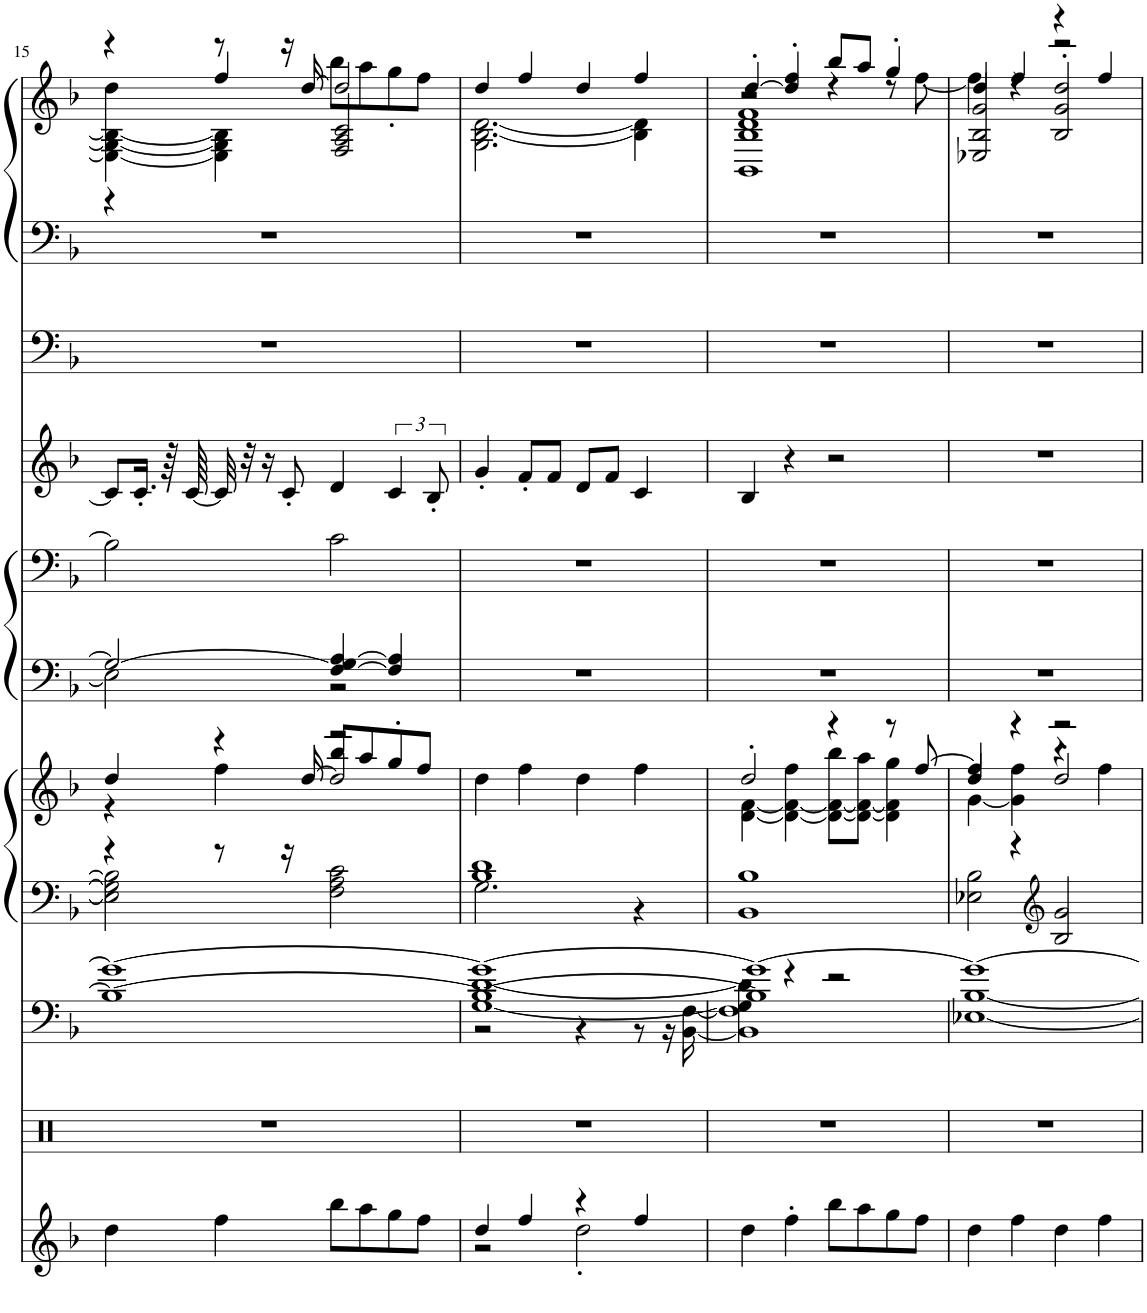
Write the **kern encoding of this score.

**kern	**kern	**kern	**kern	**kern	**kern	**kern	**kern	**kern	**kern	**kern
*part8	*part7	*part6	*part5	*part5	*part4	*part4	*part3	*part2	*part1	*part1
*staff11	*staff10	*staff9	*staff8	*staff7	*staff6	*staff5	*staff4	*staff3	*staff2	*staff1
*I"Celesta	*I"Percussion	*I"Warm Pad	*I"E.Piano	*	*I"Warm Pad	*	*I"Tenor Sax	*I"Strings 1	*I"E.Grand	*
*I'Clst	*	*	*I'E.Pno	*	*	*	*I'T Sax	*I'Str	*	*
!!LO:PB:g=z
*clefG2	*clefX	*clefF4	*clefG2	*clefG2	*clefF4	*clefF4	*clefG2	*clefF4	*clefF4	*clefG2
*	*	*	*	*	*	*	*Trd8c14	*	*	*
*k[b-]	*k[]	*k[b-]	*k[b-]	*k[b-]	*k[b-]	*k[b-]	*k[b-]	*k[b-]	*k[b-]	*k[b-]
*M4/4	*M4/4	*M4/4	*M4/4	*M4/4	*M4/4	*M4/4	*M4/4	*M4/4	*M4/4	*M4/4
=15	=15	=15	=15	=15	=15	=15	=15	=15	=15	=15
*	*	*^	*	*^	*^	*	*	*	*	*^
*	*	*	*	*	*	*^	*	*	*	*	*	*	*	*^
4dd\	1r	1g_	1B-_	2E-\] 2G\] 2B-\]	4dd/	4r	4r	2G/_	2E-\]	2B-\]	8c/L]	1r	1r	4r	4E-\_ 4G\_ 4B-\_ 4dd\	4r
.	.	.	.	.	.	.	.	.	.	.	16.c'/Jk	.	.	.	.	.
.	.	.	.	.	.	.	.	.	.	.	64r	.	.	.	.	.
.	.	.	.	.	.	.	.	.	.	.	[64c/	.	.	.	.	.
4ff\	.	.	.	.	4r	4ff\	8r	.	.	.	32c/]	.	.	8r	4E-\] 4G\] 4B-\]	4ff/
.	.	.	.	.	.	.	.	.	.	.	32r	.	.	.	.	.
.	.	.	.	.	.	.	.	.	.	.	16r	.	.	.	.	.
.	.	.	.	.	.	.	16r	.	.	.	8c'/	.	.	16r	.	.
.	.	.	.	.	.	.	[16dd/	.	.	.	.	.	.	[16dd/	.	.
8bb-\L	.	.	.	2F\ 2A\ 2c\	8bb-/L	2r	2dd/]	[4F/ 4G/] [4A/	2r	2c\	4d/	.	.	2dd/]	8bb-\L	2F/ 2A/ 2c/
8aa\	.	.	.	.	8aa/	.	.	.	.	.	.	.	.	.	8aa\	.
8gg\	.	.	.	.	8gg'/	.	.	4F/] 4A/]	.	.	6c/	.	.	.	8gg'\	.
8ff\J	.	.	.	.	8ff/J	.	.	.	.	.	.	.	.	.	8ff\J	.
.	.	.	.	.	.	.	.	.	.	.	12B-'/	.	.	.	.	.
*	*	*	*	*	*v	*v	*v	*	*	*	*	*	*	*	*v	*v
*	*	*	*	*	*	*v	*v	*	*	*	*	*	*
=16	=16	=16	=16	=16	=16	=16	=16	=16	=16	=16	=16	=16
*^	*	*^	*^	*^	*	*	*	*	*	*	*	*
4dd/	2r	1r	1g_	[1G [1d	1B-_	2r	1B- 1d	2.G\	4dd\	1r	1r	4g'/	1r	1r	4dd/	2.G\ [2.B-\ [2.d\
4ff/	.	.	.	.	.	.	.	.	4ff\	.	.	8f'/L	.	.	4ff/	.
.	.	.	.	.	.	.	.	.	.	.	.	8f/J	.	.	.	.
4r	2dd'\	.	.	.	.	4r	.	.	4dd\	.	.	8d/L	.	.	4dd/	.
.	.	.	.	.	.	.	.	.	.	.	.	8f/J	.	.	.	.
4ff/	.	.	.	.	.	8r	.	4r	4ff\	.	.	4c/	.	.	4ff/	4B-\] 4d\]
.	.	.	.	.	.	16r	.	.	.	.	.	.	.	.	.	.
.	.	.	.	.	.	[16BB-\ [16F\	.	.	.	.	.	.	.	.	.	.
*v	*v	*	*	*	*	*	*v	*v	*	*	*	*	*	*	*	*
=17	=17	=17	=17	=17	=17	=17	=17	=17	=17	=17	=17	=17	=17	=17
*	*	*	*	*	*	*	*^	*	*	*	*	*	*	*^
4dd\	1r	1g_	4G\] 4d\]	1B-]	1BB-] 1F]	1BB- 1B-	2dd'/	[4d\ [4f\	1r	1r	4B-/	1r	1r	[4dd'/	2r	1BB- 1B- 1d 1f
4ff'\	.	.	4r	.	.	.	.	4d\_ 4f\_ 4ff\	.	.	4r	.	.	4dd/]' 4ff/'	.	.
8bb-\L	.	.	2r	.	.	.	4r	8d\_ 8f\_ 8bb-\L	.	.	2r	.	.	8bb-/L	4r	.
8aa\	.	.	.	.	.	.	.	8d\_ 8f\_ 8aa\J	.	.	.	.	.	8aa/J	.	.
8gg\	.	.	.	.	.	.	8r	4d\] 4f\] 4gg\	.	.	.	.	.	4gg'/	8r	.
8ff\J	.	.	.	.	.	.	[8ff/	.	.	.	.	.	.	.	[8ff\	.
*	*	*	*v	*v	*v	*	*	*	*	*	*	*	*	*	*	*
=18	=18	=18	=18	=18	=18	=18	=18	=18	=18	=18	=18	=18	=18	=18
*	*	*	*	*	*	*^	*	*	*	*	*	*	*	*
4dd\	1r	1g_	[1E-X [1B-	2E-X\ 2B-\	4ff/]	[4g\	4dd/	1r	1r	1r	1r	1r	4dd/	4ff\]	2E-X/ 2B-/ 2g/
4ff\	.	.	.	.	4r	4g\] 4ff\	4r	.	.	.	.	.	4ff/	4r	.
*	*	*	*	*clefG2	*	*	*	*	*	*	*	*	*	*	*
4dd\	.	.	.	2B-/ 2g/	2r	4r	2dd'/	.	.	.	.	.	4r	2r	2B-/' 2g/' 2dd/'
4ff\	.	.	.	.	.	4ff\	.	.	.	.	.	.	4ff/	.	.
*	*	*v	*v	*	*v	*v	*v	*	*	*	*	*	*v	*v	*v
=	=	=	=	=	=	=	=	=	=	=
*-	*-	*-	*-	*-	*-	*-	*-	*-	*-	*-
